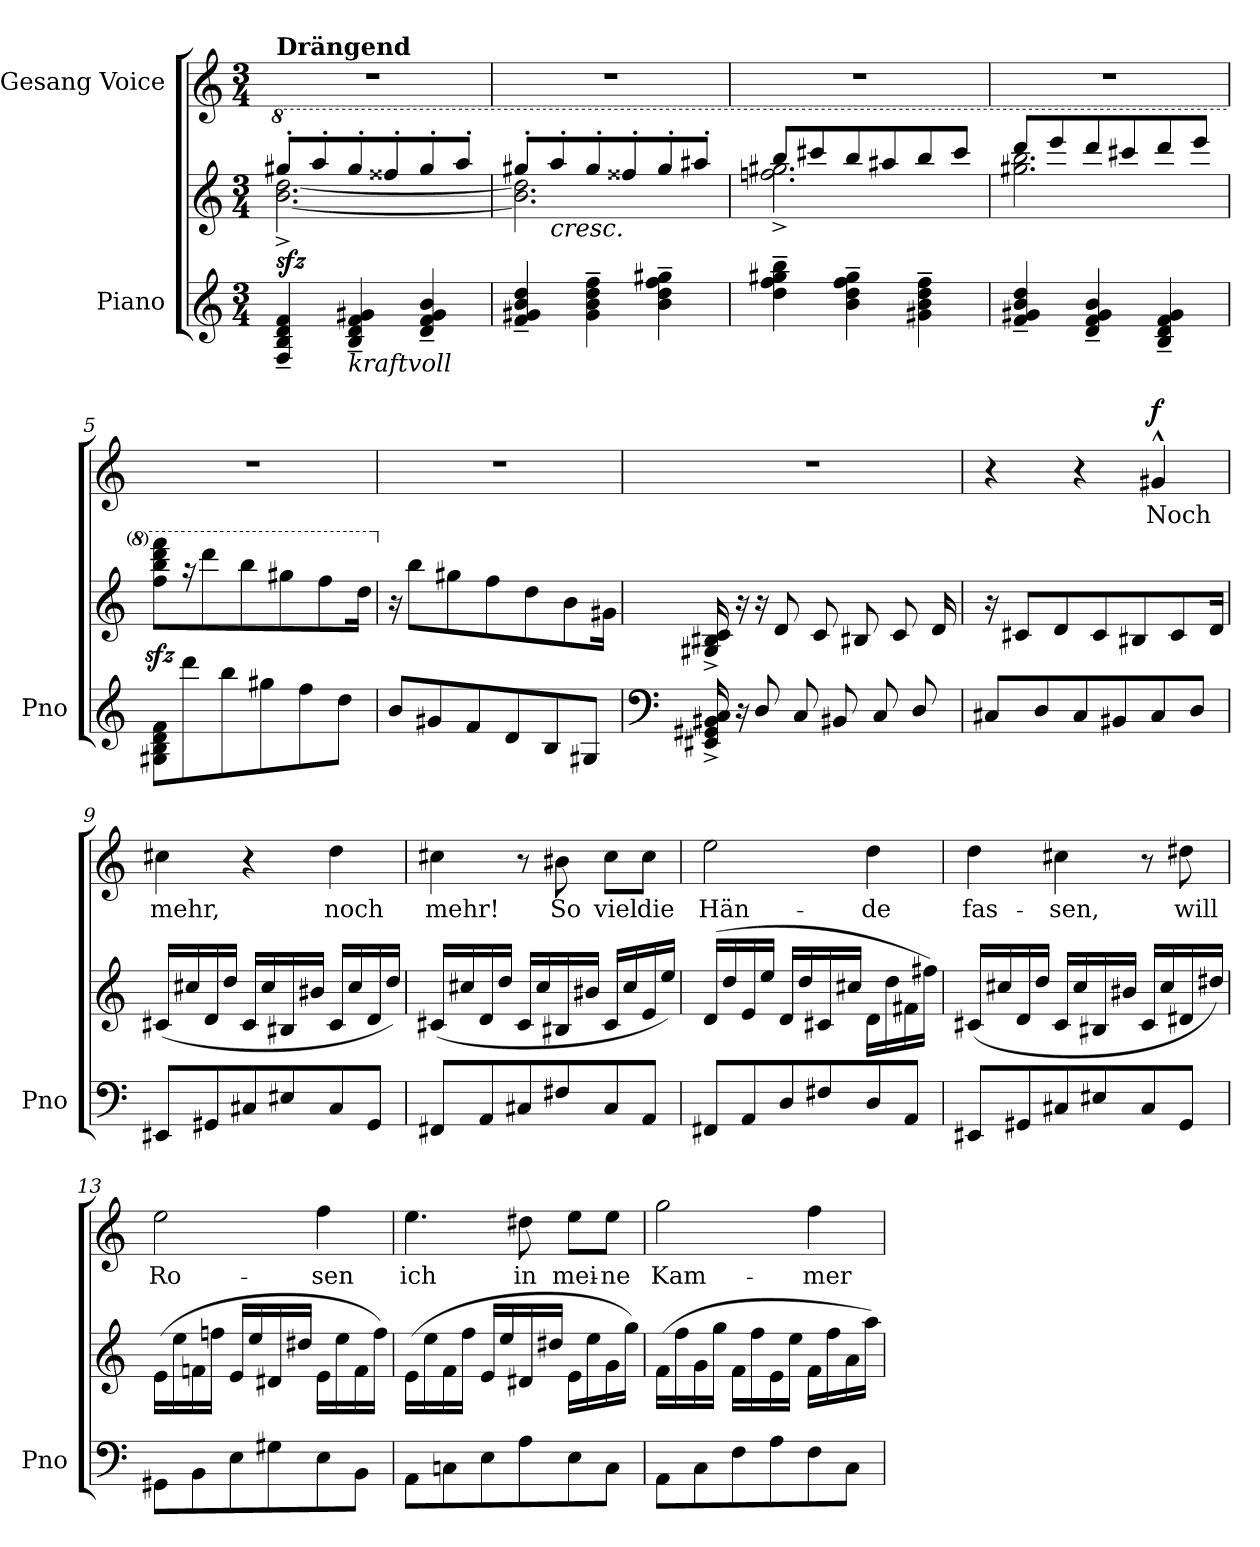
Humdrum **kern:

**kern	**kern	**dynam	**kern	**text	**dynam
*part2	*part2	*part2	*part1	*part1	*part1
*staff3	*staff2	*staff2/3	*staff1	*staff1	*staff1
*I"Piano	*	*	*I"Gesang Voice	*	*
*I'Pno	*	*	*	*	*
*clefG2	*clefG2	*	*clefG2	*	*
*k[]	*k[]	*	*k[]	*	*
*M3/4	*M3/4	*	*M3/4	*	*
*	*8va	*	*	*	*
=1	=1	=1	=1	=1	=1
*	*^	*	*	*	*
!	!	!	!	!LO:TX:a:B:t=Drängend	!	!
!	!	!	!LO:DY:b	!	!	!
4F/~ 4B/~ 4d/~ 4f/~	8ggg#X'/L	[2.bb\^ [2.ddd\^	sfz	2.r	.	.
.	8aaa'/	.	.	.	.	.
!LO:TX:b:i:t=kraftvoll	!	!	!	!	!	!
4B/~ 4d/~ 4f/~ 4g#X/~	8ggg#'/	.	.	.	.	.
.	8fff##X'/	.	.	.	.	.
4d/~ 4f/~ 4g#/~ 4b/~	8ggg#'/	.	.	.	.	.
.	8aaa'/J	.	.	.	.	.
=2	=2	=2	=2	=2	=2	=2
4f/~ 4g#X/~ 4b/~ 4dd/~	8ggg#X'/L	2.bb\] 2.ddd\]	.	2.r	.	.
!	!LO:TX:b:i:t=cresc.	!	!	!	!	!
.	8aaa'/	.	.	.	.	.
4g#\~ 4b\~ 4dd\~ 4ff\~	8ggg#'/	.	.	.	.	.
.	8fff##X'/	.	.	.	.	.
4b\~ 4dd\~ 4ff\~ 4gg#X\~	8ggg#'/	.	.	.	.	.
.	8aaa#X'/J	.	.	.	.	.
=3	=3	=3	=3	=3	=3	=3
4dd\~ 4ff\~ 4gg#X\~ 4bb\~	8bbb/L	2.fffn\^ 2.ggg#X\^	.	2.r	.	.
.	8cccc#X/	.	.	.	.	.
4b\~ 4dd\~ 4ff\~ 4gg#\~	8bbb/	.	.	.	.	.
.	8aaa#X/	.	.	.	.	.
4g#X\~ 4b\~ 4dd\~ 4ff\~	8bbb/	.	.	.	.	.
.	8cccc#/J	.	.	.	.	.
=4	=4	=4	=4	=4	=4	=4
4f/~ 4g#X/~ 4b/~ 4dd/~	8dddd/L	2.ggg#X\ 2.bbb\	.	2.r	.	.
.	8eeee/	.	.	.	.	.
4d/~ 4f/~ 4g#/~ 4b/~	8dddd/	.	.	.	.	.
.	8cccc#X/	.	.	.	.	.
4B/~ 4d/~ 4f/~ 4g#/~	8dddd/	.	.	.	.	.
.	8eeee/J	.	.	.	.	.
*	*v	*v	*	*	*	*
!!LO:LB:g=z
=5	=5	=5	=5	=5	=5
8G#X\ 8B\ 8d\ 8f\L	8fff\zz< 8bbb\zz< 8dddd\zz< 8ffff\zz<L	.	2.r	.	.
8ddd\	16r	.	.	.	.
.	8dddd\	.	.	.	.
8bb\	.	.	.	.	.
.	8bbb\	.	.	.	.
8gg#X\	.	.	.	.	.
.	8ggg#X\	.	.	.	.
8ff\	.	.	.	.	.
.	8fff\	.	.	.	.
8dd\J	.	.	.	.	.
.	16ddd\Jk	.	.	.	.
!!LO:LB:g=z
=6	=6	=6	=6	=6	=6
*	*X8va	*	*	*	*
8b/L	16r	.	2.r	.	.
.	8bb\L	.	.	.	.
8g#X/	.	.	.	.	.
.	8gg#X\	.	.	.	.
8f/	.	.	.	.	.
.	8ff\	.	.	.	.
8d/	.	.	.	.	.
.	8dd\	.	.	.	.
8B/	.	.	.	.	.
.	8b\	.	.	.	.
8G#X/J	.	.	.	.	.
.	16g#X\Jk	.	.	.	.
=7	=7	=7	=7	=7	=7
*clefF4	*	*	*	*	*
16EE#X/^ 16GG#X/^ 16BB#X/^ 16C/^LL	16G#X/^ 16B#X/^ 16c/^LL	.	2.r	.	.
16r	16r	.	.	.	.
8D/	16r	.	.	.	.
.	8d/	.	.	.	.
8C/	.	.	.	.	.
.	8c/	.	.	.	.
8BB#X/	.	.	.	.	.
.	8B#X/	.	.	.	.
8C/	.	.	.	.	.
.	8c/	.	.	.	.
8D/J	.	.	.	.	.
.	16d/Jk	.	.	.	.
=8	=8	=8	=8	=8	=8
8C#X/L	16r	.	4r	.	.
.	8c#X/L	.	.	.	.
8D/	.	.	.	.	.
.	8d/	.	.	.	.
8C#/	.	.	4r	.	.
.	8c#/	.	.	.	.
8BB#X/	.	.	.	.	.
.	8B#X/	.	.	.	.
!	!	!	!	!LO:LY:b	!LO:DY:a
8C#/	.	.	4g#X^^/	-Noch	f
.	8c#/	.	.	.	.
8D/J	.	.	.	.	.
.	16d/Jk	.	.	.	.
=9	=9	=9	=9	=9	=9
!	!	!	!	!LO:LY:b	!
8EE#X/L	(16c#X/LL	.	4cc#X\	mehr,	.
.	16cc#X/	.	.	.	.
8GG#X/	16d/	.	.	.	.
.	16dd/JJ	.	.	.	.
8C#X/	16c#/LL	.	4r	.	.
.	16cc#/	.	.	.	.
8E#X/	16B#X/	.	.	.	.
.	16b#X/JJ	.	.	.	.
!	!	!	!	!LO:LY:b	!
8C#/	16c#/LL	.	4dd\	noch	.
.	16cc#/	.	.	.	.
8GG#/J	16d/	.	.	.	.
.	16dd/JJ)	.	.	.	.
!!LO:LB:g=z
=10	=10	=10	=10	=10	=10
!	!	!	!	!LO:LY:b	!
8FF#X/L	(16c#X/LL	.	4cc#X\	mehr!	.
.	16cc#X/	.	.	.	.
8AA/	16d/	.	.	.	.
.	16dd/JJ	.	.	.	.
8C#X/	16c#/LL	.	8r	.	.
.	16cc#/	.	.	.	.
!	!	!	!	!LO:LY:b	!
8F#X/	16B#X/	.	8b#X\	So	.
.	16b#X/JJ	.	.	.	.
!	!	!	!	!LO:LY:b	!
8C#/	16c#/LL	.	8cc#\L	viel	.
.	16cc#/	.	.	.	.
!	!	!	!	!LO:LY:b	!
8AA/J	16e/	.	8cc#\J	die	.
.	16ee/JJ)	.	.	.	.
=11	=11	=11	=11	=11	=11
!	!	!	!	!LO:LY:b	!
8FF#X/L	(16d/LL	.	2ee\	Hän-	.
.	16dd/	.	.	.	.
8AA/	16e/	.	.	.	.
.	16ee/JJ	.	.	.	.
8D/	16d/LL	.	.	.	.
.	16dd/	.	.	.	.
8F#X/	16c#X/	.	.	.	.
.	16cc#X/JJ	.	.	.	.
!	!	!	!	!LO:LY:b	!
8D/	16d\LL	.	4dd\	-de	.
.	16dd\	.	.	.	.
8AA/J	16f#X\	.	.	.	.
.	16ff#X\JJ)	.	.	.	.
!!LO:PB:g=z
=12	=12	=12	=12	=12	=12
!	!	!	!	!LO:LY:b	!
8EE#X/L	(16c#X/LL	.	4dd\	fas-	.
.	16cc#X/	.	.	.	.
8GG#X/	16d/	.	.	.	.
.	16dd/JJ	.	.	.	.
!	!	!	!	!LO:LY:b	!
8C#X/	16c#/LL	.	4cc#X\	-sen,	.
.	16cc#/	.	.	.	.
8E#X/	16B#X/	.	.	.	.
.	16b#X/JJ	.	.	.	.
8C#/	16c#/LL	.	8r	.	.
.	16cc#/	.	.	.	.
!	!	!	!	!LO:LY:b	!
8GG#/J	16d#X/	.	8dd#X\	will	.
.	16dd#X/JJ)	.	.	.	.
!!LO:LB:g=z
=13	=13	=13	=13	=13	=13
!	!	!	!	!LO:LY:b	!
8GG#X\L	(16e\LL	.	2ee\	Ro-	.
.	16ee\	.	.	.	.
8BB\	16fn\	.	.	.	.
.	16ffn\JJ	.	.	.	.
8E\	16e/LL	.	.	.	.
.	16ee/	.	.	.	.
8G#X\	16d#X/	.	.	.	.
.	16dd#X/JJ	.	.	.	.
!	!	!	!	!LO:LY:b	!
8E\	16e\LL	.	4ff\	-sen	.
.	16ee\	.	.	.	.
8BB\J	16f\	.	.	.	.
.	16ff\JJ)	.	.	.	.
=14	=14	=14	=14	=14	=14
!	!	!	!	!LO:LY:b	!
8AA\L	(16e\LL	.	4.ee\	ich	.
.	16ee\	.	.	.	.
8Cn\	16f\	.	.	.	.
.	16ff\JJ	.	.	.	.
8E\	16e/LL	.	.	.	.
.	16ee/	.	.	.	.
!	!	!	!	!LO:LY:b	!
8A\	16d#X/	.	8dd#X\	in	.
.	16dd#X/JJ	.	.	.	.
!	!	!	!	!LO:LY:b	!
8E\	16e\LL	.	8ee\L	mei-	.
.	16ee\	.	.	.	.
!	!	!	!	!LO:LY:b	!
8C\J	16g\	.	8ee\J	-ne	.
.	16gg\JJ)	.	.	.	.
=15	=15	=15	=15	=15	=15
!	!	!	!	!LO:LY:b	!
8AA\L	(16f\LL	.	2gg\	Kam-	.
.	16ff\	.	.	.	.
8C\	16g\	.	.	.	.
.	16gg\JJ	.	.	.	.
8F\	16f\LL	.	.	.	.
.	16ff\	.	.	.	.
8A\	16e\	.	.	.	.
.	16ee\JJ	.	.	.	.
!	!	!	!	!LO:LY:b	!
8F\	16f\LL	.	4ff\	-mer	.
.	16ff\	.	.	.	.
8C\J	16a\	.	.	.	.
.	16aa\JJ)	.	.	.	.
=	=	=	=	=	=
*-	*-	*-	*-	*-	*-
